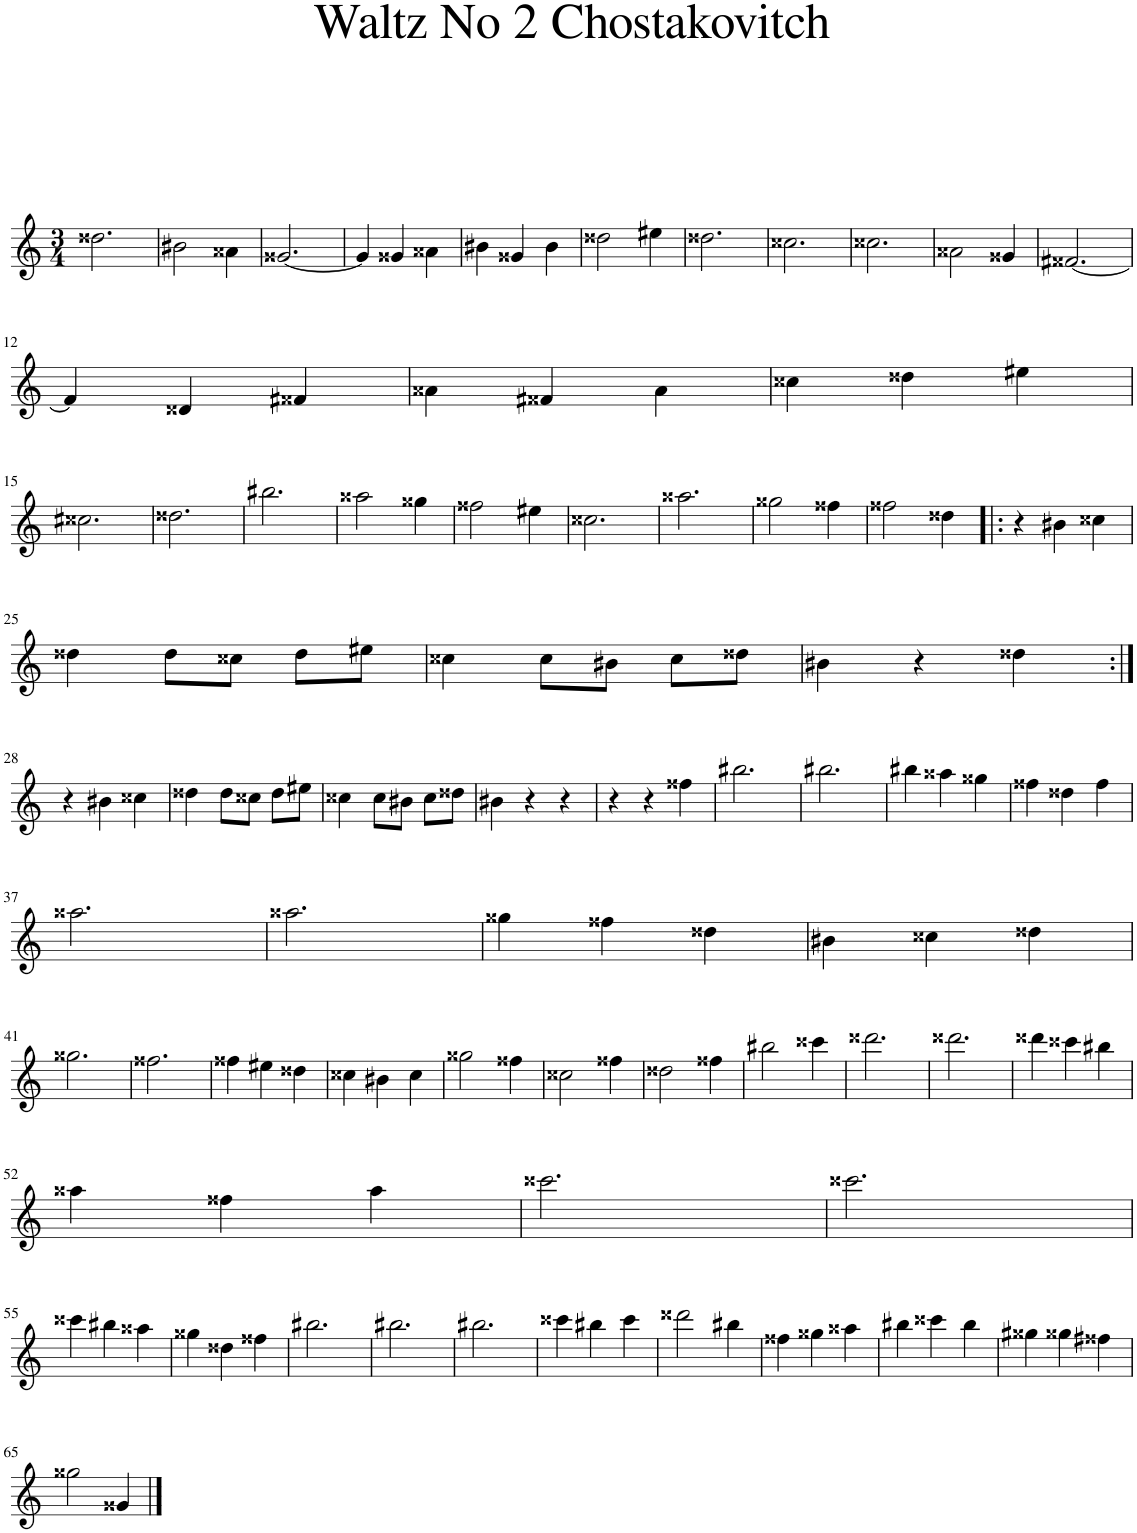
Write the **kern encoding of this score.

**kern
*part1
*staff1
*I"Alto Sax
*I'Sax
*clefG2
*Trd0c-3
*k[]
*M3/4
=1
2.dd##X\
=2
2b#X\
4a##X\
=3
[2.g##X/
=4
4g##/]
4g##X/
4a##X\
=5
4b#X\
4g##X/
4b#\
=6
2dd##X\
4ee#X\
=7
2.dd##X\
=8
2.cc##X\
=9
2.cc##X\
=10
2a##X\
4g##X/
=11
[2.f###X/
!!LO:LB:g=z
=12
4f###/]
4d##X/
4f###X/
=13
4a##X\
4f###X/
4a##\
=14
4cc##X\
4dd##X\
4ee#X\
!!LO:LB:g=z
=15
2.cc###X\
=16
2.dd##X\
=17
2.bb#X\
=18
2aa##X\
4gg##X\
=19
2ff##X\
4ee#X\
=20
2.cc##X\
=21
2.aa##X\
=22
2gg##X\
4ff##X\
=23
2ff##X\
4dd##X\
=24!|:
4r
4b#X\
4cc##X\
!!LO:LB:g=z
=25
4dd##X\
8dd##\L
8cc##X\J
8dd##\L
8ee#X\J
=26
4cc##X\
8cc##\L
8b#X\J
8cc##\L
8dd##X\J
=27
4b#X\
4r
4dd##X\
!!LO:LB:g=z
=28:|!
4r
4b#X\
4cc##X\
=29
4dd##X\
8dd##\L
8cc##X\J
8dd##\L
8ee#X\J
=30
4cc##X\
8cc##\L
8b#X\J
8cc##\L
8dd##X\J
=31
4b#X\
4r
4r
=32
4r
4r
4ff##X\
=33
2.bb#X\
=34
2.bb#X\
=35
4bb#X\
4aa##X\
4gg##X\
=36
4ff##X\
4dd##X\
4ff##\
!!LO:LB:g=z
=37
2.aa##X\
=38
2.aa##X\
=39
4gg##X\
4ff##X\
4dd##X\
=40
4b#X\
4cc##X\
4dd##X\
!!LO:LB:g=z
=41
2.gg##X\
=42
2.ff##X\
=43
4ff##X\
4ee#X\
4dd##X\
=44
4cc##X\
4b#X\
4cc##\
=45
2gg##X\
4ff##X\
=46
2cc##X\
4ff##X\
=47
2dd##X\
4ff##X\
=48
2bb#X\
4ccc##X\
=49
2.ddd##X\
=50
2.ddd##X\
=51
4ddd##X\
4ccc##X\
4bb#X\
!!LO:LB:g=z
=52
4aa##X\
4ff##X\
4aa##\
=53
2.ccc##X\
=54
2.ccc##X\
!!LO:LB:g=z
=55
4ccc##X\
4bb#X\
4aa##X\
=56
4gg##X\
4dd##X\
4ff##X\
=57
2.bb#X\
=58
2.bb#X\
=59
2.bb#X\
=60
4ccc##X\
4bb#X\
4ccc##\
=61
2ddd##X\
4bb#X\
=62
4ff##X\
4gg##X\
4aa##X\
=63
4bb#X\
4ccc##X\
4bb#\
=64
4gg###X\
4gg##X\
4ff###X\
!!LO:LB:g=z
=65
2gg##X\
4g##X/
==
*-
